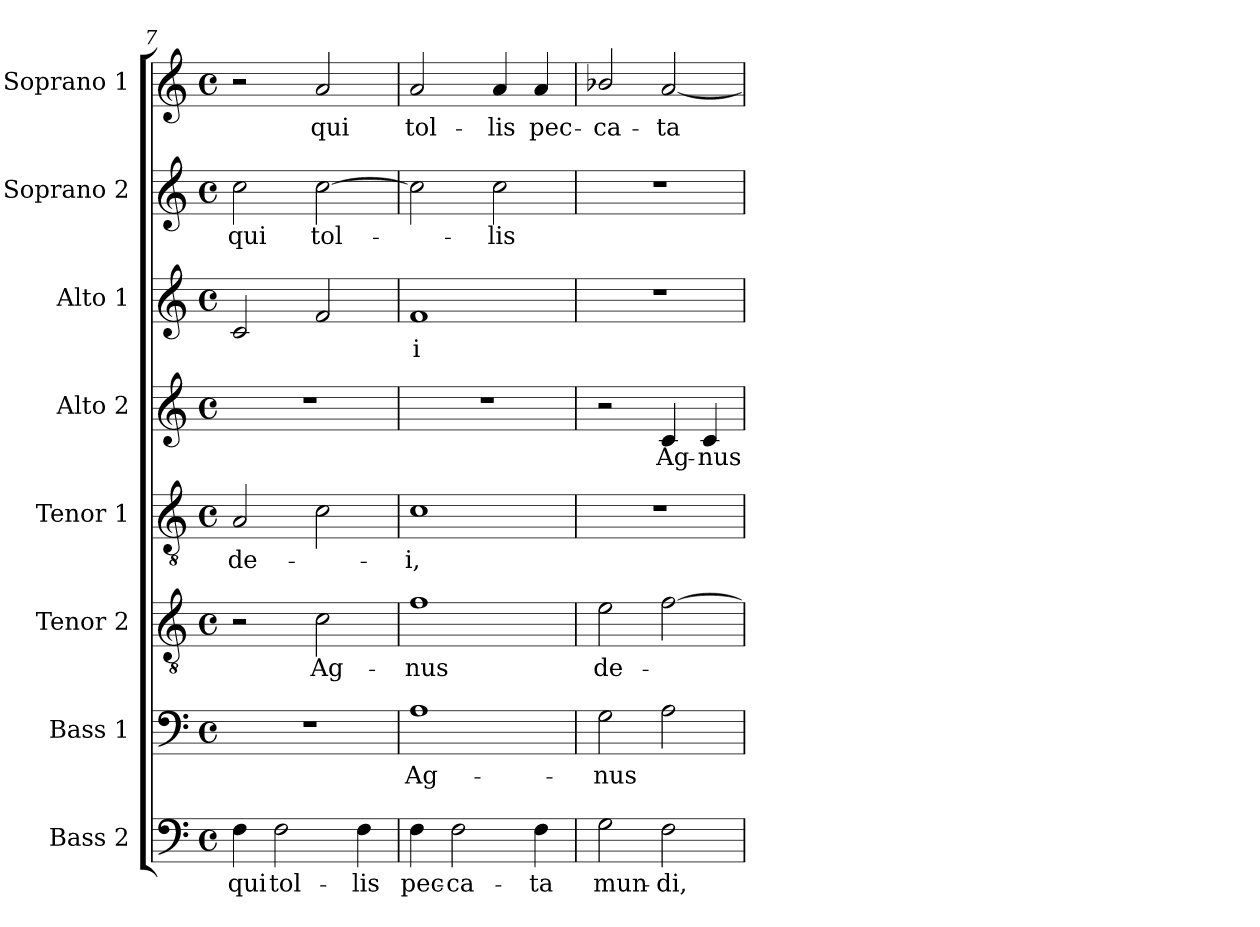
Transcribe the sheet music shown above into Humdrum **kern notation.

**kern	**text	**kern	**text	**kern	**text	**kern	**text	**kern	**text	**kern	**text	**kern	**text	**kern	**text
*part8	*part8	*part7	*part7	*part6	*part6	*part5	*part5	*part4	*part4	*part3	*part3	*part2	*part2	*part1	*part1
*staff8	*staff8	*staff7	*staff7	*staff6	*staff6	*staff5	*staff5	*staff4	*staff4	*staff3	*staff3	*staff2	*staff2	*staff1	*staff1
*I"Bass 2	*	*I"Bass 1	*	*I"Tenor 2	*	*I"Tenor 1	*	*I"Alto 2	*	*I"Alto 1	*	*I"Soprano 2	*	*I"Soprano 1	*
*I'B2.	*	*I'B1.	*	*I'T2.	*	*I'T1.	*	*I'A2.	*	*I'A1.	*	*I'S2.	*	*I'S1.	*
*clefF4	*	*clefF4	*	*clefGv2	*	*clefGv2	*	*clefG2	*	*clefG2	*	*clefG2	*	*clefG2	*
*	*	*	*	*ITrd7c12	*	*ITrd7c12	*	*	*	*	*	*	*	*	*
*k[]	*	*k[]	*	*k[]	*	*k[]	*	*k[]	*	*k[]	*	*k[]	*	*k[]	*
*C:	*	*C:	*	*C:	*	*C:	*	*C:	*	*C:	*	*C:	*	*C:	*
*M4/4	*	*M4/4	*	*M4/4	*	*M4/4	*	*M4/4	*	*M4/4	*	*M4/4	*	*M4/4	*
*met(c)	*	*met(c)	*	*met(c)	*	*met(c)	*	*met(c)	*	*met(c)	*	*met(c)	*	*met(c)	*
=7	=7	=7	=7	=7	=7	=7	=7	=7	=7	=7	=7	=7	=7	=7	=7
!	!LO:LY:b:color=#000000	!	!	!	!	!	!	!	!	!	!	!	!	!	!
!	!	!	!	!	!	!	!LO:LY:b:color=#000000	!	!	!	!	!	!	!	!
!	!	!	!	!	!	!	!	!	!	!	!	!	!LO:LY:b:color=#000000	!	!
4Fi\	qui	1r	.	2r	.	2AAi/	de-	1r	.	2ci/	.	2cci\	qui	2r	.
!	!LO:LY:b:color=#000000	!	!	!	!	!	!	!	!	!	!	!	!	!	!
2Fi\	tol-	.	.	.	.	.	.	.	.	.	.	.	.	.	.
!	!	!	!	!	!LO:LY:b:color=#000000	!	!	!	!	!	!	!	!	!	!
!	!	!	!	!	!	!	!	!	!	!	!	!	!LO:LY:b:color=#000000	!	!
!	!	!	!	!	!	!	!	!	!	!	!	!	!	!	!LO:LY:b:color=#000000
.	.	.	.	2Ci\	Ag-	2Ci\	.	.	.	2fi/	.	[2cci\	tol-	2ai/	qui
!	!LO:LY:b:color=#000000	!	!	!	!	!	!	!	!	!	!	!	!	!	!
4Fi\	-lis	.	.	.	.	.	.	.	.	.	.	.	.	.	.
=8	=8	=8	=8	=8	=8	=8	=8	=8	=8	=8	=8	=8	=8	=8	=8
!	!LO:LY:b:color=#000000	!	!	!	!	!	!	!	!	!	!	!	!	!	!
!	!	!	!LO:LY:b:color=#000000	!	!	!	!	!	!	!	!	!	!	!	!
!	!	!	!	!	!LO:LY:b:color=#000000	!	!	!	!	!	!	!	!	!	!
!	!	!	!	!	!	!	!LO:LY:b:color=#000000	!	!	!	!	!	!	!	!
!	!	!	!	!	!	!	!	!	!	!	!LO:LY:b:color=#000000	!	!	!	!
!	!	!	!	!	!	!	!	!	!	!	!	!	!	!	!LO:LY:b:color=#000000
4Fi\	pec-	1Ai	Ag-	1Fi	-nus	1Ci	-i,	1r	.	1fi	-i	2cci\]	.	2ai/	tol-
!	!LO:LY:b:color=#000000	!	!	!	!	!	!	!	!	!	!	!	!	!	!
2Fi\	-ca-	.	.	.	.	.	.	.	.	.	.	.	.	.	.
!	!	!	!	!	!	!	!	!	!	!	!	!	!LO:LY:b:color=#000000	!	!
!	!	!	!	!	!	!	!	!	!	!	!	!	!	!	!LO:LY:b:color=#000000
.	.	.	.	.	.	.	.	.	.	.	.	2cci\	-lis	4ai/	-lis
!	!LO:LY:b:color=#000000	!	!	!	!	!	!	!	!	!	!	!	!	!	!
!	!	!	!	!	!	!	!	!	!	!	!	!	!	!	!LO:LY:b:color=#000000
4Fi\	-ta	.	.	.	.	.	.	.	.	.	.	.	.	4ai/	pec-
!!LO:LB:g=z
=9	=9	=9	=9	=9	=9	=9	=9	=9	=9	=9	=9	=9	=9	=9	=9
!	!LO:LY:b:color=#000000	!	!	!	!	!	!	!	!	!	!	!	!	!	!
!	!	!	!LO:LY:b:color=#000000	!	!	!	!	!	!	!	!	!	!	!	!
!	!	!	!	!	!LO:LY:b:color=#000000	!	!	!	!	!	!	!	!	!	!
!	!	!	!	!	!	!	!	!	!	!	!	!	!	!	!LO:LY:b:color=#000000
2Gi\	mun-	2Gi\	-nus	2Ei\	de-	1r	.	2r	.	1r	.	1r	.	2b-Xi/	-ca-
!	!LO:LY:b:color=#000000	!	!	!	!	!	!	!	!	!	!	!	!	!	!
!	!	!	!	!	!	!	!	!	!LO:LY:b:color=#000000	!	!	!	!	!	!
!	!	!	!	!	!	!	!	!	!	!	!	!	!	!	!LO:LY:b:color=#000000
2Fi\	-di,	2Ai\	.	[2Fi\	.	.	.	4ci/	Ag-	.	.	.	.	[2ai/	-ta
!	!	!	!	!	!	!	!	!	!LO:LY:b:color=#000000	!	!	!	!	!	!
.	.	.	.	.	.	.	.	4ci/	-nus	.	.	.	.	.	.
=	=	=	=	=	=	=	=	=	=	=	=	=	=	=	=
*-	*-	*-	*-	*-	*-	*-	*-	*-	*-	*-	*-	*-	*-	*-	*-
